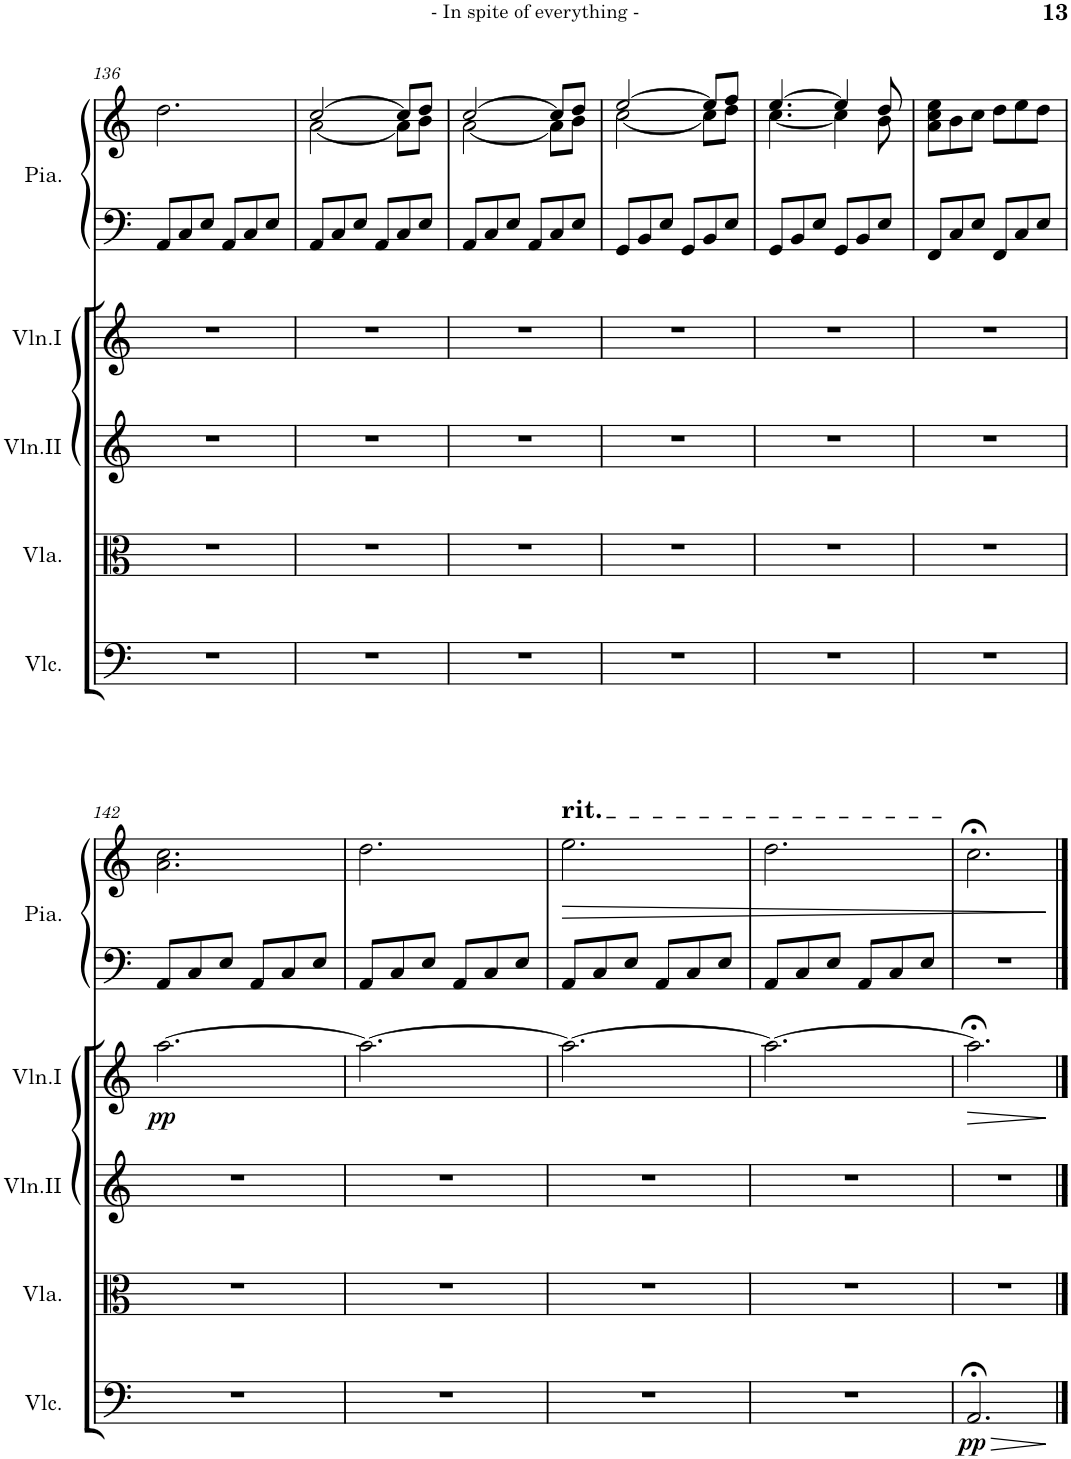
**kern	**dynam	**kern	**kern	**kern	**dynam	**kern	**kern	**dynam
*part5	*part5	*part4	*part3	*part2	*part2	*part1	*part1	*part1
*staff6	*staff6	*staff5	*staff4	*staff3	*staff3	*staff2	*staff1	*staff1/2
*I"Violoncello	*	*I"Viola	*I"Violin II	*I"Violin I	*	*I"Piano	*	*
*I'Vlc.	*	*I'Vla.	*I'Vln.II	*I'Vln.I	*	*I'Pia.	*	*
!!LO:PB:g=z
*clefF4	*	*clefC3	*clefG2	*clefG2	*	*clefF4	*clefG2	*
*k[]	*	*k[]	*k[]	*k[]	*	*k[]	*k[]	*
*M6/8	*	*M6/8	*M6/8	*M6/8	*	*M6/8	*M6/8	*
=136	=136	=136	=136	=136	=136	=136	=136	=136
2.r	.	2.r	2.r	2.r	.	8AA/L	2.dd\	.
.	.	.	.	.	.	8C/	.	.
.	.	.	.	.	.	8E/J	.	.
.	.	.	.	.	.	8AA/L	.	.
.	.	.	.	.	.	8C/	.	.
.	.	.	.	.	.	8E/J	.	.
=137	=137	=137	=137	=137	=137	=137	=137	=137
*	*	*	*	*	*	*	*^	*
2.r	.	2.r	2.r	2.r	.	8AA/L	[2cc/	[2a\	.
.	.	.	.	.	.	8C/	.	.	.
.	.	.	.	.	.	8E/J	.	.	.
.	.	.	.	.	.	8AA/L	.	.	.
.	.	.	.	.	.	8C/	8cc/L]	8a\L]	.
.	.	.	.	.	.	8E/J	8dd/J	8b\J	.
=138	=138	=138	=138	=138	=138	=138	=138	=138	=138
2.r	.	2.r	2.r	2.r	.	8AA/L	[2cc/	[2a\	.
.	.	.	.	.	.	8C/	.	.	.
.	.	.	.	.	.	8E/J	.	.	.
.	.	.	.	.	.	8AA/L	.	.	.
.	.	.	.	.	.	8C/	8cc/L]	8a\L]	.
.	.	.	.	.	.	8E/J	8dd/J	8b\J	.
=139	=139	=139	=139	=139	=139	=139	=139	=139	=139
2.r	.	2.r	2.r	2.r	.	8GG/L	[2ee/	[2cc\	.
.	.	.	.	.	.	8BB/	.	.	.
.	.	.	.	.	.	8E/J	.	.	.
.	.	.	.	.	.	8GG/L	.	.	.
.	.	.	.	.	.	8BB/	8ee/L]	8cc\L]	.
.	.	.	.	.	.	8E/J	8ff/J	8dd\J	.
=140	=140	=140	=140	=140	=140	=140	=140	=140	=140
2.r	.	2.r	2.r	2.r	.	8GG/L	[4.ee/	[4.cc\	.
.	.	.	.	.	.	8BB/	.	.	.
.	.	.	.	.	.	8E/J	.	.	.
.	.	.	.	.	.	8GG/L	4ee/]	4cc\]	.
.	.	.	.	.	.	8BB/	.	.	.
.	.	.	.	.	.	8E/J	8dd/	8b\	.
*	*	*	*	*	*	*	*v	*v	*
=141	=141	=141	=141	=141	=141	=141	=141	=141
2.r	.	2.r	2.r	2.r	.	8FF/L	8a\ 8cc\ 8ee\L	.
.	.	.	.	.	.	8C/	8b\	.
.	.	.	.	.	.	8E/J	8cc\J	.
.	.	.	.	.	.	8FF/L	8dd\L	.
.	.	.	.	.	.	8C/	8ee\	.
.	.	.	.	.	.	8E/J	8dd\J	.
!!LO:LB:g=z
=142	=142	=142	=142	=142	=142	=142	=142	=142
!	!	!	!	!	!LO:DY:b	!	!	!
2.r	.	2.r	2.r	[2.aa\	pp	8AA/L	2.a\ 2.cc\	.
.	.	.	.	.	.	8C/	.	.
.	.	.	.	.	.	8E/J	.	.
.	.	.	.	.	.	8AA/L	.	.
.	.	.	.	.	.	8C/	.	.
.	.	.	.	.	.	8E/J	.	.
=143	=143	=143	=143	=143	=143	=143	=143	=143
2.r	.	2.r	2.r	2.aa\_	.	8AA/L	2.dd\	.
.	.	.	.	.	.	8C/	.	.
.	.	.	.	.	.	8E/J	.	.
.	.	.	.	.	.	8AA/L	.	.
.	.	.	.	.	.	8C/	.	.
.	.	.	.	.	.	8E/J	.	.
=144	=144	=144	=144	=144	=144	=144	=144	=144
!	!	!	!	!	!	!	!LO:TX:a:t=rit.	!
!	!	!	!	!	!	!	!	!LO:HP:b=2
2.r	.	2.r	2.r	2.aa\_	.	8AA/L	2.ee\	>
.	.	.	.	.	.	8C/	.	.
.	.	.	.	.	.	8E/J	.	.
.	.	.	.	.	.	8AA/L	.	.
.	.	.	.	.	.	8C/	.	.
.	.	.	.	.	.	8E/J	.	.
=145	=145	=145	=145	=145	=145	=145	=145	=145
2.r	.	2.r	2.r	2.aa\_	.	8AA/L	2.dd\	.
.	.	.	.	.	.	8C/	.	.
.	.	.	.	.	.	8E/J	.	.
.	.	.	.	.	.	8AA/L	.	.
.	.	.	.	.	.	8C/	.	.
.	.	.	.	.	.	8E/J	.	.
=146	=146	=146	=146	=146	=146	=146	=146	=146
!	!LO:HP:b	!	!	!	!LO:HP:b	!	!	!
!	!LO:DY:n=1:b	!	!	!	!	!	!	!
2.AA;</	> pp	2.r	2.r	2.aa;<\]	>	2.r	2.cc;<\	.
.	]	.	.	.	]	.	.	]
==	==	==	==	==	==	==	==	==
*-	*-	*-	*-	*-	*-	*-	*-	*-
